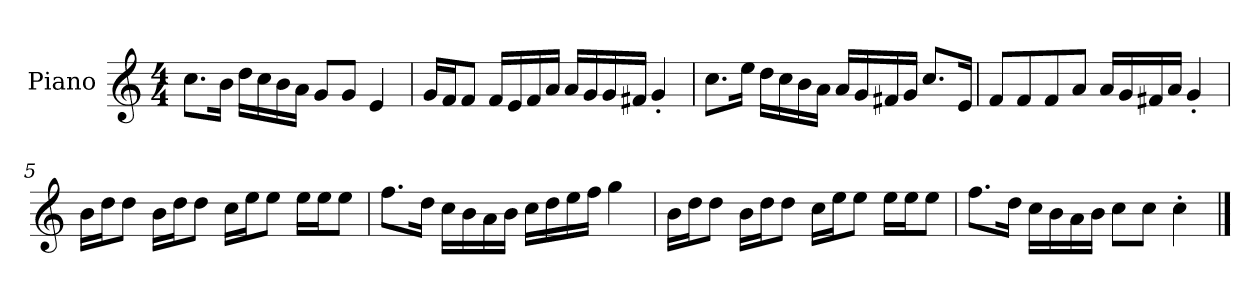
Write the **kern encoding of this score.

**kern
*part1
*staff1
*I"Piano
*I'P-no
*clefG2
*k[]
*M4/4
*MM90
=1
8.cc\L
16b\Jk
16dd\LL
16cc\
16b\
16a\JJ
8g/L
8g/J
4e/
=2
16g/LL
16f/J
8f/J
16f/LL
16e/
16f/
16a/JJ
16a/LL
16g/
16g/
16f#X/JJ
4g'/
=3
8.cc\L
16ee\Jk
16dd\LL
16cc\
16b\
16a\JJ
16a/LL
16g/
16f#X/
16g/JJ
8.cc/L
16e/Jk
!!LO:LB:g=z
=4
8f/L
8f/
8f/
8a/J
16a/LL
16g/
16f#X/
16a/JJ
4g'/
=5
16b\LL
16dd\J
8dd\J
16b\LL
16dd\J
8dd\J
16cc\LL
16ee\J
8ee\J
16ee\LL
16ee\J
8ee\J
=6
8.ff\L
16dd\Jk
16cc\LL
16b\
16a\
16b\JJ
16cc\LL
16dd\
16ee\
16ff\JJ
4gg\
=7
16b\LL
16dd\J
8dd\J
16b\LL
16dd\J
8dd\J
16cc\LL
16ee\J
8ee\J
16ee\LL
16ee\J
8ee\J
!!LO:LB:g=z
=8
8.ff\L
16dd\Jk
16cc\LL
16b\
16a\
16b\JJ
8cc\L
8cc\J
4cc'\
==
*-
